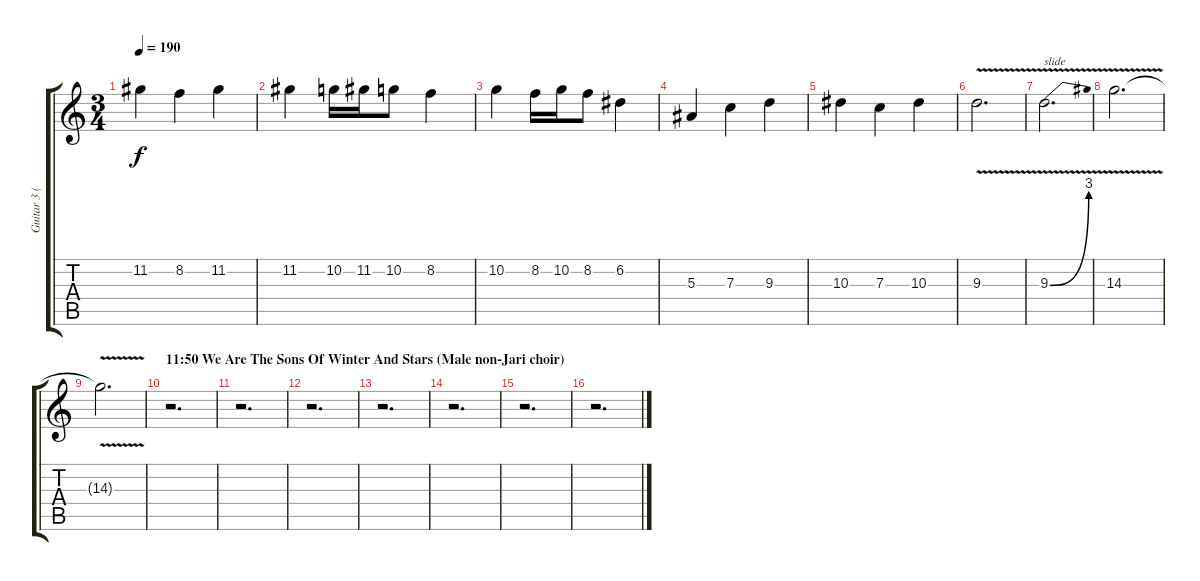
\track ("Guitar 3 (Studio/Backing)" "Guitar 3 (") {instrument distortionguitar}
\staff {score tabs}
\tuning (D4 A3 F3 C3 G2 C2) {hide}
\ts (3 4)
\tempo 190
\clef g2
\ks c
11.2.4{dy f} 8.2.4 11.2.4 |
11.2.4 10.2.16 11.2.16 10.2.8 8.2.4 |
10.2.4 8.2.16 10.2.16 8.2.8 6.2.4 |
5.3.4 7.3.4 9.3.4 |
10.3.4 7.3.4 10.3.4 |
9.3{v}.2{d} |
9.3{be (bend 0 0 60 12) v}.2{d txt "slide"} |
14.3{v}.2{d} |
14.3{t}.2{d} |
\section ("" "11:50 We Are The Sons Of Winter And Stars (Male non-Jari choir)")
r.2{d} |
r.2{d} |
r.2{d} |
r.2{d} |
r.2{d} |
r.2{d} |
r.2{d}
